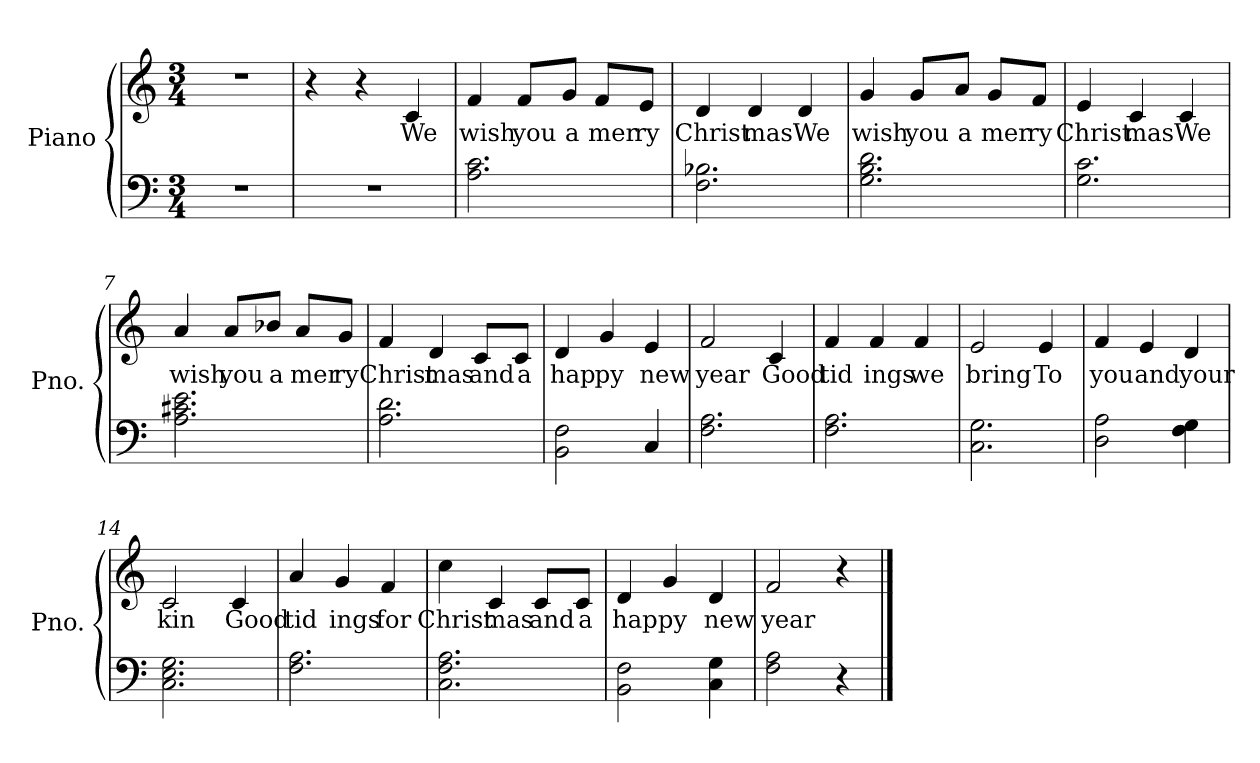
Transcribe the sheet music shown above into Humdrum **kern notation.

**kern	**kern	**text
*part1	*part1	*part1
*staff2	*staff1	*staff1
*I"Piano	*	*
*I'Pno.	*	*
*clefF4	*clefG2	*
*k[]	*k[]	*
*M3/4	*M3/4	*
=1	=1	=1
2.r	2.r	.
=2	=2	=2
2.r	4r	.
.	4r	.
!	!	!LO:LY:b
.	4c/	We
=3	=3	=3
!	!	!LO:LY:b
2.A\ 2.c\	4f/	wish
!	!	!LO:LY:b
.	8f/L	you
!	!	!LO:LY:b
.	8g/J	a
!	!	!LO:LY:b
.	8f/L	mer
!	!	!LO:LY:b
.	8e/J	ry
=4	=4	=4
!	!	!LO:LY:b
2.F\ 2.B-X\	4d/	Christ
!	!	!LO:LY:b
.	4d/	mas
!	!	!LO:LY:b
.	4d/	We
=5	=5	=5
!	!	!LO:LY:b
2.G\ 2.B\ 2.d\	4g/	wish
!	!	!LO:LY:b
.	8g/L	you
!	!	!LO:LY:b
.	8a/J	a
!	!	!LO:LY:b
.	8g/L	mer
!	!	!LO:LY:b
.	8f/J	ry
=6	=6	=6
!	!	!LO:LY:b
2.G\ 2.c\	4e/	Christ
!	!	!LO:LY:b
.	4c/	mas
!	!	!LO:LY:b
.	4c/	We
!!LO:LB:g=z
=7	=7	=7
!	!	!LO:LY:b
2.A\ 2.c#X\ 2.e\	4a/	wish
!	!	!LO:LY:b
.	8a/L	you
!	!	!LO:LY:b
.	8b-X/J	a
!	!	!LO:LY:b
.	8a/L	mer
!	!	!LO:LY:b
.	8g/J	ry
=8	=8	=8
!	!	!LO:LY:b
2.A\ 2.d\	4f/	Christ
!	!	!LO:LY:b
.	4d/	mas
!	!	!LO:LY:b
.	8c/L	and
!	!	!LO:LY:b
.	8c/J	a
=9	=9	=9
!	!	!LO:LY:b
2BB\ 2F\	4d/	hap
!	!	!LO:LY:b
.	4g/	py
!	!	!LO:LY:b
4C/	4e/	new
=10	=10	=10
!	!	!LO:LY:b
2.F\ 2.A\	2f/	year
!	!	!LO:LY:b
.	4c/	Good
=11	=11	=11
!	!	!LO:LY:b
2.F\ 2.A\	4f/	tid
!	!	!LO:LY:b
.	4f/	ings
!	!	!LO:LY:b
.	4f/	we
=12	=12	=12
!	!	!LO:LY:b
2.C\ 2.G\	2e/	bring
!	!	!LO:LY:b
.	4e/	To
=13	=13	=13
!	!	!LO:LY:b
2D\ 2A\	4f/	you
!	!	!LO:LY:b
.	4e/	and
!	!	!LO:LY:b
4F\ 4G\	4d/	your
!!LO:LB:g=z
=14	=14	=14
!	!	!LO:LY:b
2.C\ 2.E\ 2.G\	2c/	kin
!	!	!LO:LY:b
.	4c/	Good
=15	=15	=15
!	!	!LO:LY:b
2.F\ 2.A\	4a/	tid
!	!	!LO:LY:b
.	4g/	ings
!	!	!LO:LY:b
.	4f/	for
=16	=16	=16
!	!	!LO:LY:b
2.C\ 2.F\ 2.A\	4cc\	Christ
!	!	!LO:LY:b
.	4c/	mas
!	!	!LO:LY:b
.	8c/L	and
!	!	!LO:LY:b
.	8c/J	a
=17	=17	=17
!	!	!LO:LY:b
2BB\ 2F\	4d/	hap
!	!	!LO:LY:b
.	4g/	py
!	!	!LO:LY:b
4C\ 4G\	4d/	new
=18	=18	=18
!	!	!LO:LY:b
2F\ 2A\	2f/	year
4r	4r	.
==	==	==
*-	*-	*-
